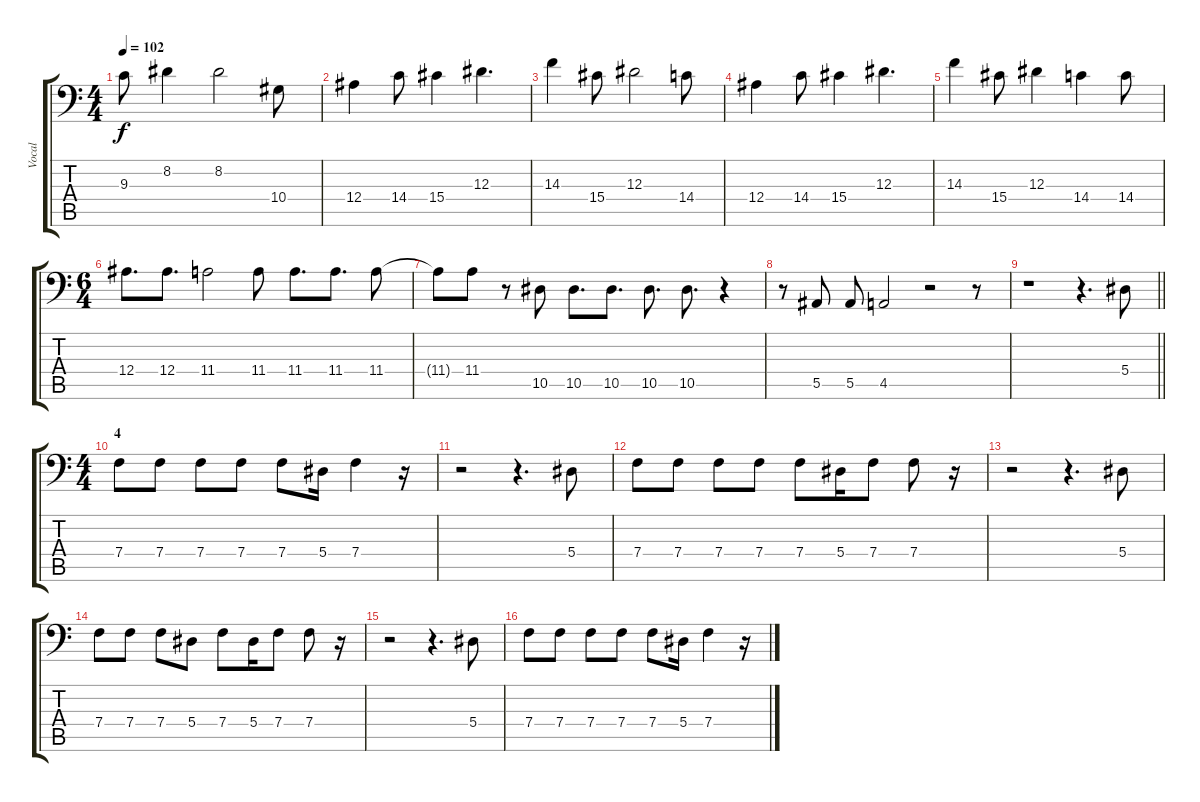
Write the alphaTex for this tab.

\track ("Vocal" "Vocal") {instrument drawbarorgan}
\staff {score tabs}
\tuning (C4 G3 Eb3 Bb2 F2 Bb1) {hide}
\ts (4 4)
\tempo 102
\clef f4
\ks c
9.3.8{dy f} 8.2.4 8.2.2 10.4.8 |
12.4.4 14.4.8 15.4.4 12.3.4{d} |
14.3.4 15.4.8 12.3.2 14.4.8 |
12.4.4 14.4.8 15.4.4 12.3.4{d} |
14.3.4 15.4.8 12.3.4 14.4.4 14.4.8 |
\ts (6 4)
12.4.8{d} 12.4.8{d} 11.4.2 11.4.8 11.4.8{d} 11.4.8{d} 11.4.8 |
11.4{t}.8 11.4.8 r.8 10.5.8 10.5.8{d} 10.5.8{d} 10.5.8{d} 10.5.8{d} r.4 |
r.8 5.5.8 5.5.8 4.5.2 r.2 r.8 |
\barLineRight lightlight
r.1 r.4{d} 5.4.8 |
\ts (4 4)
\section ("" "4")
7.4.8 7.4.8 7.4.8 7.4.8 7.4.8 5.4.16 7.4.4 r.16 |
r.2 r.4{d} 5.4.8 |
7.4.8 7.4.8 7.4.8 7.4.8 7.4.8 5.4.16 7.4.8 7.4.8 r.16 |
r.2 r.4{d} 5.4.8 |
7.4.8 7.4.8 7.4.8 5.4.8 7.4.8 5.4.16 7.4.8 7.4.8 r.16 |
r.2 r.4{d} 5.4.8 |
7.4.8 7.4.8 7.4.8 7.4.8 7.4.8 5.4.16 7.4.4 r.16
